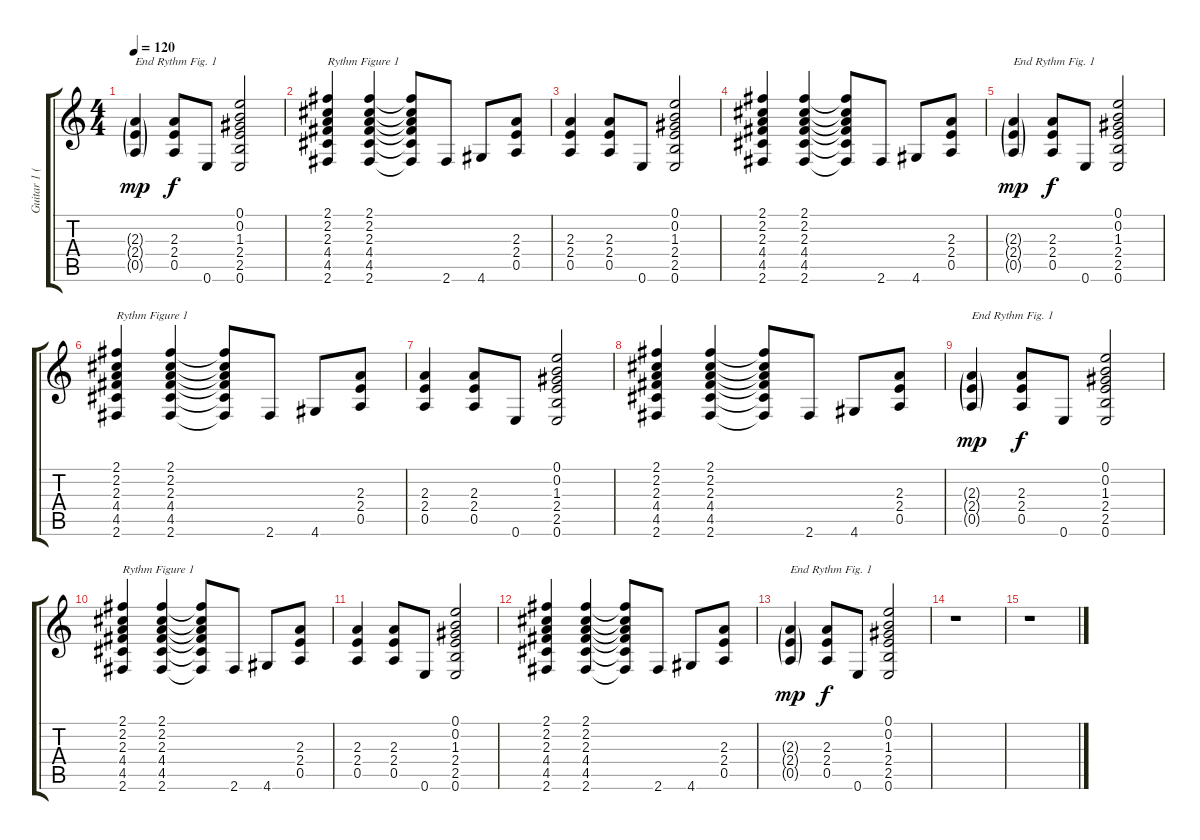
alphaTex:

\track ("Guitar 1 (Rythm)" "Guitar 1 (") {instrument electricguitarclean}
\staff {score tabs}
\tuning (E4 B3 G3 D3 A2 E2) {hide}
\ts (4 4)
\tempo 120
\clef g2
\ks c
(2.3{g} 2.4{g} 0.5{g}).4{txt "End Rythm Fig. 1" dy mp} (2.3 2.4 0.5).8{dy f} 0.6.8 (0.1 0.2 1.3 2.4 2.5 0.6).2 |
(2.1 2.2 2.3 4.4 4.5 2.6).4{txt "Rythm Figure 1"} (2.1 2.2 2.3 4.4 4.5 2.6).4 (2.1{t} 2.2{t} 2.3{t} 4.4{t} 4.5{t} 2.6{t}).8 2.6.8 4.6.8 (2.3 2.4 0.5).8 |
(2.3 2.4 0.5).4 (2.3 2.4 0.5).8 0.6.8 (0.1 0.2 1.3 2.4 2.5 0.6).2 |
(2.1 2.2 2.3 4.4 4.5 2.6).4 (2.1 2.2 2.3 4.4 4.5 2.6).4 (2.1{t} 2.2{t} 2.3{t} 4.4{t} 4.5{t} 2.6{t}).8 2.6.8 4.6.8 (2.3 2.4 0.5).8 |
(2.3{g} 2.4{g} 0.5{g}).4{txt "End Rythm Fig. 1" dy mp} (2.3 2.4 0.5).8{dy f} 0.6.8 (0.1 0.2 1.3 2.4 2.5 0.6).2 |
(2.1 2.2 2.3 4.4 4.5 2.6).4{txt "Rythm Figure 1"} (2.1 2.2 2.3 4.4 4.5 2.6).4 (2.1{t} 2.2{t} 2.3{t} 4.4{t} 4.5{t} 2.6{t}).8 2.6.8 4.6.8 (2.3 2.4 0.5).8 |
(2.3 2.4 0.5).4 (2.3 2.4 0.5).8 0.6.8 (0.1 0.2 1.3 2.4 2.5 0.6).2 |
(2.1 2.2 2.3 4.4 4.5 2.6).4 (2.1 2.2 2.3 4.4 4.5 2.6).4 (2.1{t} 2.2{t} 2.3{t} 4.4{t} 4.5{t} 2.6{t}).8 2.6.8 4.6.8 (2.3 2.4 0.5).8 |
(2.3{g} 2.4{g} 0.5{g}).4{txt "End Rythm Fig. 1" dy mp} (2.3 2.4 0.5).8{dy f} 0.6.8 (0.1 0.2 1.3 2.4 2.5 0.6).2 |
(2.1 2.2 2.3 4.4 4.5 2.6).4{txt "Rythm Figure 1"} (2.1 2.2 2.3 4.4 4.5 2.6).4 (2.1{t} 2.2{t} 2.3{t} 4.4{t} 4.5{t} 2.6{t}).8 2.6.8 4.6.8 (2.3 2.4 0.5).8 |
(2.3 2.4 0.5).4 (2.3 2.4 0.5).8 0.6.8 (0.1 0.2 1.3 2.4 2.5 0.6).2 |
(2.1 2.2 2.3 4.4 4.5 2.6).4 (2.1 2.2 2.3 4.4 4.5 2.6).4 (2.1{t} 2.2{t} 2.3{t} 4.4{t} 4.5{t} 2.6{t}).8 2.6.8 4.6.8 (2.3 2.4 0.5).8 |
(2.3{g} 2.4{g} 0.5{g}).4{txt "End Rythm Fig. 1" dy mp} (2.3 2.4 0.5).8{dy f} 0.6.8 (0.1 0.2 1.3 2.4 2.5 0.6).2 |
r.1 |
r.1
